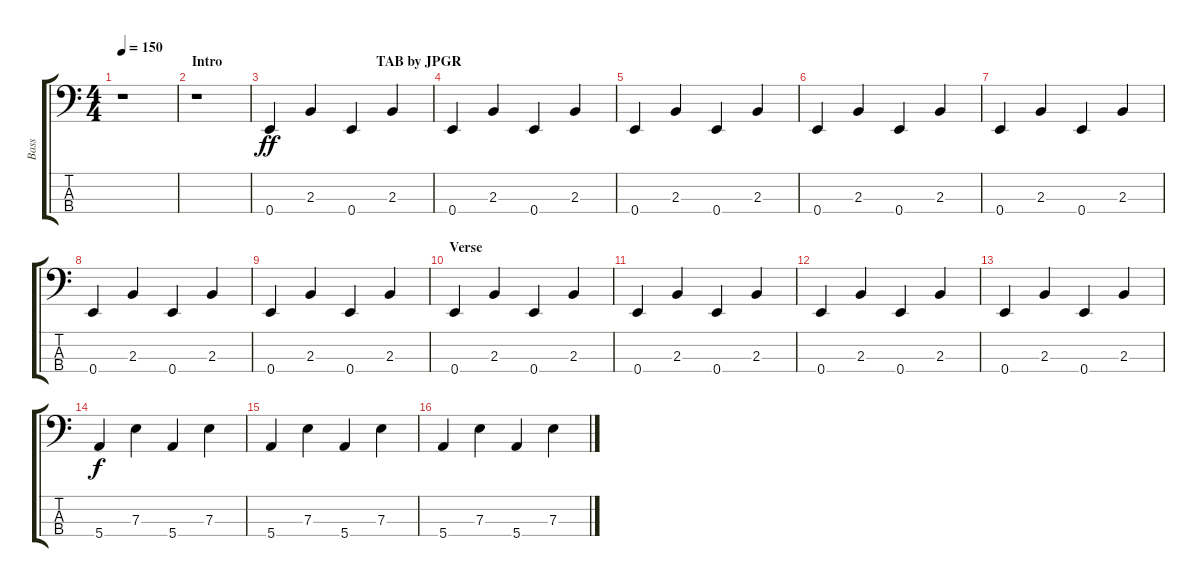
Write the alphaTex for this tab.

\track ("Bass" "Bass") {instrument acousticbass}
\staff {score tabs}
\tuning (G2 D2 A1 E1) {hide}
\ts (4 4)
\tempo 150
\clef f4
\ks c
r.1{dy ff instrument acousticbass} |
\section ("" "Intro                                            TAB by JPGR")
r.1 |
0.4.4 2.3.4 0.4.4 2.3.4 |
0.4.4 2.3.4 0.4.4 2.3.4 |
0.4.4 2.3.4 0.4.4 2.3.4 |
0.4.4 2.3.4 0.4.4 2.3.4 |
0.4.4 2.3.4 0.4.4 2.3.4 |
0.4.4 2.3.4 0.4.4 2.3.4 |
0.4.4 2.3.4 0.4.4 2.3.4 |
\section ("" "Verse")
0.4.4 2.3.4 0.4.4 2.3.4 |
0.4.4 2.3.4 0.4.4 2.3.4 |
0.4.4 2.3.4 0.4.4 2.3.4 |
0.4.4 2.3.4 0.4.4 2.3.4 |
5.4.4{dy f} 7.3.4 5.4.4 7.3.4 |
5.4.4 7.3.4 5.4.4 7.3.4 |
5.4.4 7.3.4 5.4.4 7.3.4
